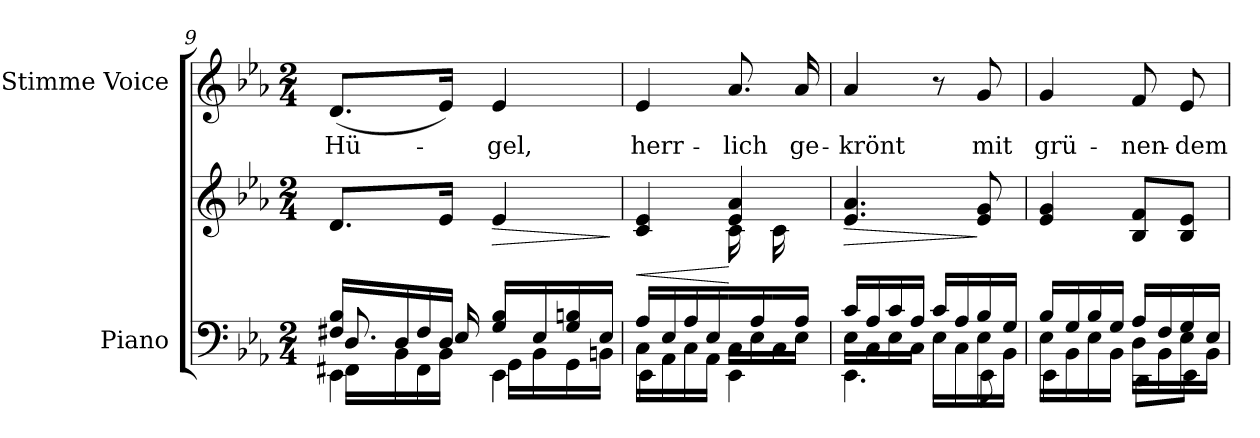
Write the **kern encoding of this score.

**kern	**kern	**dynam	**kern	**text
*part2	*part2	*part2	*part1	*part1
*staff3	*staff2	*staff2/3	*staff1	*staff1
*I"Piano	*	*	*I"Stimme Voice	*
*I'Pno	*	*	*	*
*clefF4	*clefG2	*	*clefG2	*
*k[b-e-a-]	*k[b-e-a-]	*	*k[b-e-a-]	*
*M2/4	*M2/4	*	*M2/4	*
=9	=9	=9	=9	=9
*^	*	*	*	*
*	*^	*	*	*	*
*	*	*^	*	*	*	*
16F#X/ 16B-/LL	4EE-\	8.D/	16FF#X\LL	8.d/L	.	(8.d/L	Hü-
16D/	.	.	16BB-\	.	.	.	.
16F#/	.	.	16FF#\	.	.	.	.
16D/JJ	.	16E-/	16BB-\JJ	16e-/Jk	.	16e-/Jk)	.
!	!	!	!	!	!LO:HP:b	!	!
16G/ 16B-/LL	4EE-\	4ryy	16GG\LL	4e-/	>	4e-/	-gel,
16E-/	.	.	16BB-\	.	.	.	.
16G/ 16Bn/	.	.	16GG\	.	.	.	.
16E-/JJ	.	.	16BBn\JJ	.	.	.	.
*v	*v	*v	*v	*	*	*	*
.	.	]	.	.
=10	=10	=10	=10	=10
*^	*	*	*	*
*	*^	*	*	*	*
!	!	!	!	!LO:HP:b	!	!
*	*	*	*^	*	*	*
16A-/LL	16C\LL	4EE-\	4c/ 4e-/	4ryy	<	4e-/	herr-
16E-/	16AA-\	.	.	.	.	.	.
16A-/	16C\	.	.	.	.	.	.
16E-/JJ	16AA-\JJ	.	.	.	.	.	.
16ryy	16C\LL	4EE-\	4e-/ 4a-/	16c\LL	[	8.a-/	-lich
16A-/	16E-\	.	.	16ryy	.	.	.
16ryy	16C\	.	.	16c\	.	.	.
16A-/JJ	16E-\JJ	.	.	16ryy	.	16a-/	ge-
=11	=11	=11	=11	=11	=11	=11	=11
!	!	!	!	!	!LO:HP:b	!	!
*	*	*	*v	*v	*	*	*
16c/LL	16E-\LL	4.EE-\	4.e-/ 4.a-/	>	4a-/	-krönt
16A-/	16C\	.	.	.	.	.
16c/	16E-\	.	.	.	.	.
16A-/JJ	16C\JJ	.	.	.	.	.
16c/LL	16E-\LL	.	.	.	8r	.
16A-/	16C\	.	.	.	.	.
16B-/	16E-\	8EE-\	8e-/ 8g/	]	8g/	mit
16G/JJ	16BB-\JJ	.	.	.	.	.
=12	=12	=12	=12	=12	=12	=12
16B-/LL	16E-\LL	4EE-\	4e-/ 4g/	.	4g/	grü-
16G/	16BB-\	.	.	.	.	.
16B-/	16E-\	.	.	.	.	.
16G/JJ	16BB-\JJ	.	.	.	.	.
16A-/LL	16D\LL	8DD\L	8B-/ 8f/L	.	8f/	-nen-
16F/	16BB-\	.	.	.	.	.
16G/	16E-\	8EE-\J	8B-/ 8e-/J	.	8e-/	-dem
16E-/JJ	16BB-\JJ	.	.	.	.	.
*v	*v	*v	*	*	*	*
=	=	=	=	=
*-	*-	*-	*-	*-
